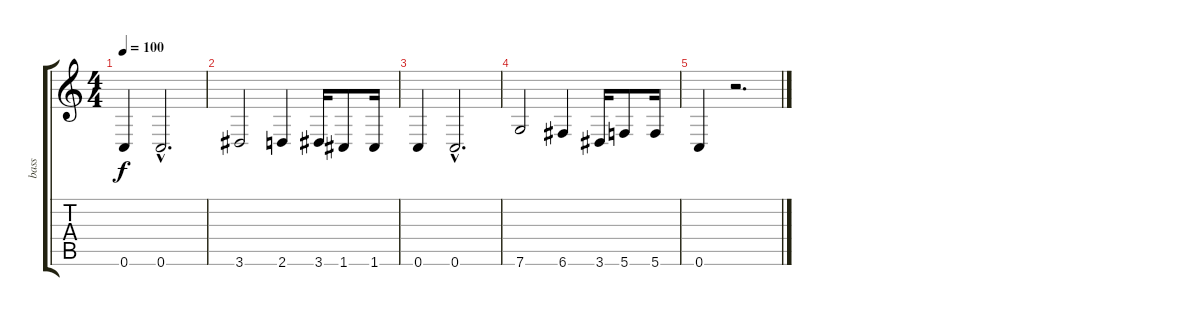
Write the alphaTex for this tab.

\track ("bass" "bass") {instrument electricbassfinger}
\staff {score tabs}
\tuning (D4 A3 F3 C3 G2 C2) {hide}
\ts (4 4)
\tempo 100
\clef g2
\ks c
0.6.4{dy f} 0.6{hac}.2{d} |
3.6.2 2.6.4 3.6.16 1.6.8 1.6.16 |
0.6.4 0.6{hac}.2{d} |
7.6.2 6.6.4 3.6.16 5.6.8 5.6.16 |
0.6.4 r.2{d}
